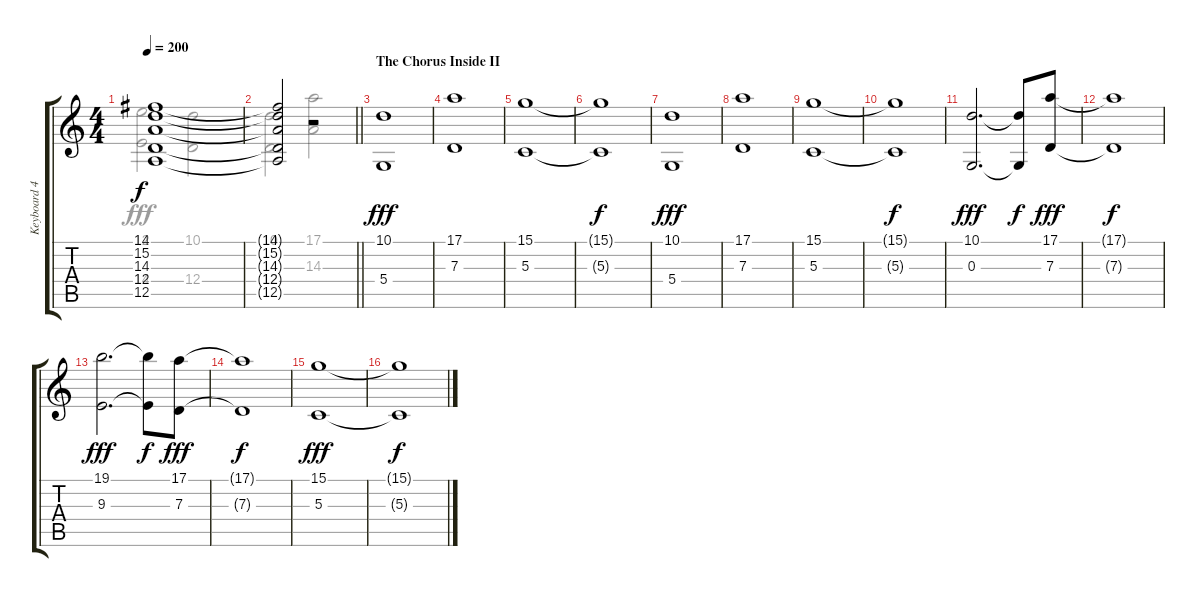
\track ("Keyboard 4" "Keyboard 4") {instrument stringensemble1}
\staff {score tabs}
\tuning (E4 B3 G3 D3 A2 E2) {hide}
\voice
\ts (4 4)
\tempo 200
\clef g2
\ks c
(14.1 15.2 14.3 12.4 12.5).1{dy f} |
\barLineRight lightlight
(14.1{t} 15.2{t} 14.3{t} 12.4{t} 12.5{t}).2 r.2 |
\section ("" "The Chorus Inside II")
(10.1 5.4).1{dy fff} |
(17.1 7.3).1 |
(15.1 5.3).1 |
(15.1{t} 5.3{t}).1{dy f} |
(10.1 5.4).1{dy fff} |
(17.1 7.3).1 |
(15.1 5.3).1 |
(15.1{t} 5.3{t}).1{dy f} |
(10.1 0.3).2{d dy fff} (10.1{t} 0.3{t}).8{dy f} (17.1 7.3).8{dy fff} |
(17.1{t} 7.3{t}).1{dy f} |
(19.1 9.3).2{d dy fff} (19.1{t} 9.3{t}).8{dy f} (17.1 7.3).8{dy fff} |
(17.1{t} 7.3{t}).1{dy f} |
(15.1 5.3).1{dy fff} |
(15.1{t} 5.3{t}).1{dy f}
\voice
\clef g2
\ottava regular
\simile none
\ks c
(12.1 14.4).2{dy fff} (10.1 12.4).2 |
\barLineRight lightlight
(10.1 12.4).2 (17.1 14.3).2 |
|
|
|
|
|
|
|
|
|
|
|
|
|
